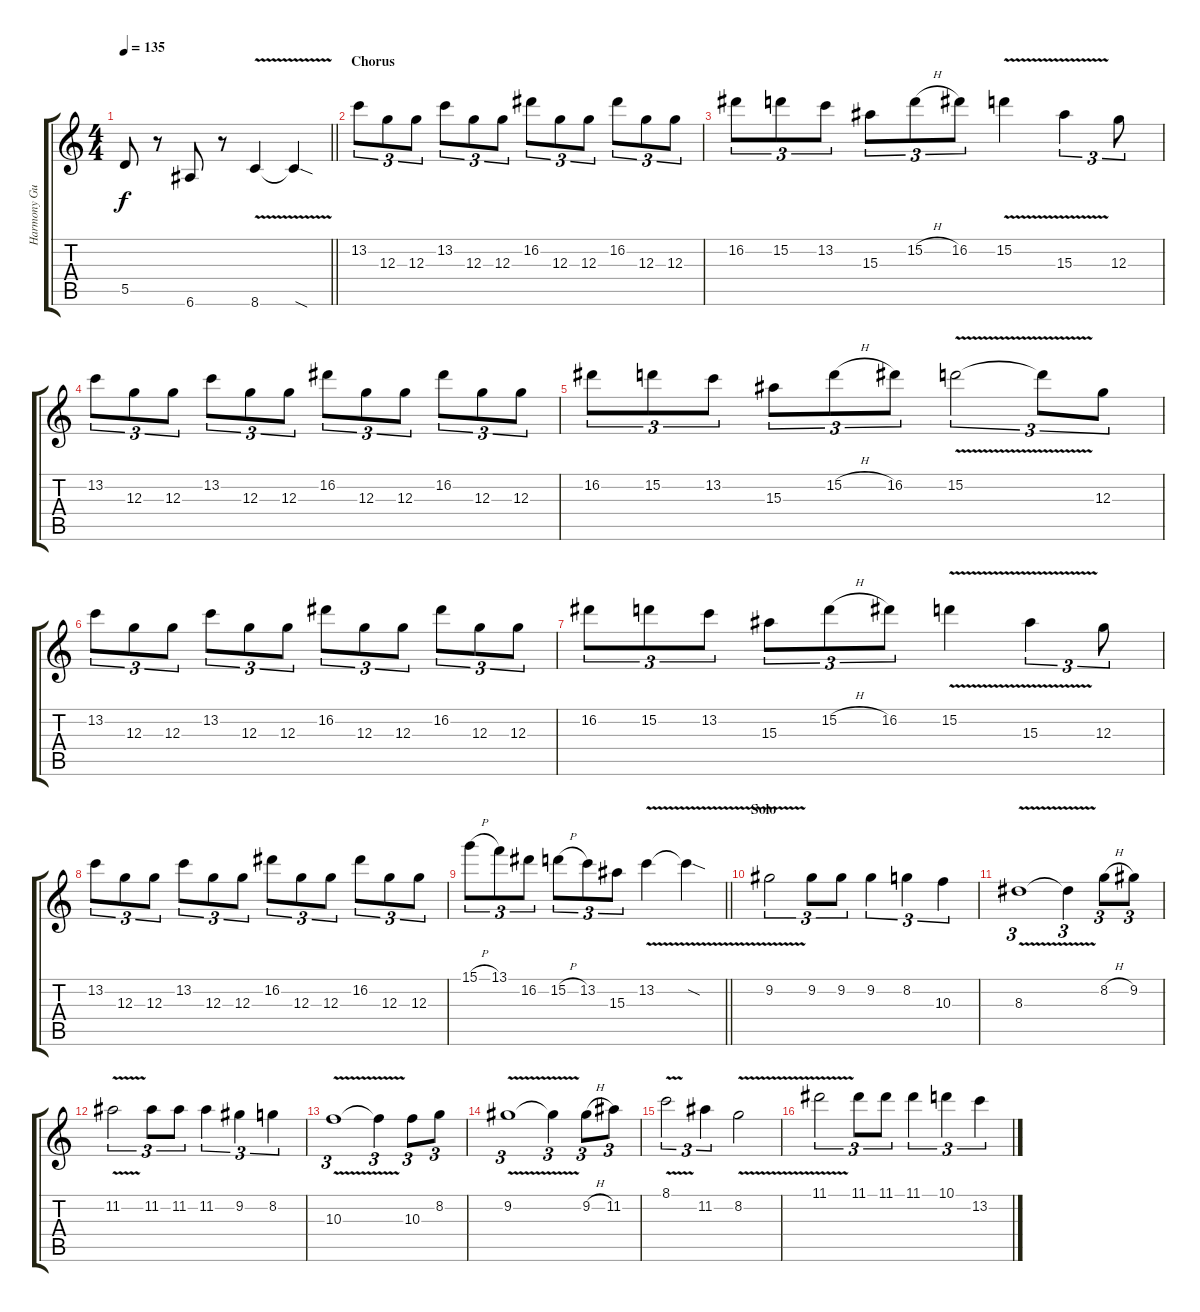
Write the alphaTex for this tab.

\track ("Harmony Guitar" "Harmony Gu") {instrument overdrivenguitar}
\staff {score tabs}
\tuning (E4 B3 G3 D3 A2 E2) {hide}
\ts (4 4)
\tempo 135
\clef g2
\barLineRight lightlight
\ks c
5.5.8{dy f} r.8 6.6.8 r.8 8.6{v}.4 8.6{sod t}.4 |
\section ("" "Chorus")
13.2.8{tu (3 2)} 12.3.8{tu (3 2)} 12.3.8{tu (3 2)} 13.2.8{tu (3 2)} 12.3.8{tu (3 2)} 12.3.8{tu (3 2)} 16.2.8{tu (3 2)} 12.3.8{tu (3 2)} 12.3.8{tu (3 2)} 16.2.8{tu (3 2)} 12.3.8{tu (3 2)} 12.3.8{tu (3 2)} |
16.2.8{tu (3 2)} 15.2.8{tu (3 2)} 13.2.8{tu (3 2)} 15.3.8{tu (3 2)} 15.2{h}.8{tu (3 2)} 16.2.8{tu (3 2)} 15.2{v}.4 15.3{v}.4{tu (3 2)} 12.3.8{tu (3 2)} |
13.2.8{tu (3 2)} 12.3.8{tu (3 2)} 12.3.8{tu (3 2)} 13.2.8{tu (3 2)} 12.3.8{tu (3 2)} 12.3.8{tu (3 2)} 16.2.8{tu (3 2)} 12.3.8{tu (3 2)} 12.3.8{tu (3 2)} 16.2.8{tu (3 2)} 12.3.8{tu (3 2)} 12.3.8{tu (3 2)} |
16.2.8{tu (3 2)} 15.2.8{tu (3 2)} 13.2.8{tu (3 2)} 15.3.8{tu (3 2)} 15.2{h}.8{tu (3 2)} 16.2.8{tu (3 2)} 15.2{v}.2{tu (3 2)} 15.2{t}.8{tu (3 2)} 12.3.8{tu (3 2)} |
13.2.8{tu (3 2)} 12.3.8{tu (3 2)} 12.3.8{tu (3 2)} 13.2.8{tu (3 2)} 12.3.8{tu (3 2)} 12.3.8{tu (3 2)} 16.2.8{tu (3 2)} 12.3.8{tu (3 2)} 12.3.8{tu (3 2)} 16.2.8{tu (3 2)} 12.3.8{tu (3 2)} 12.3.8{tu (3 2)} |
16.2.8{tu (3 2)} 15.2.8{tu (3 2)} 13.2.8{tu (3 2)} 15.3.8{tu (3 2)} 15.2{h}.8{tu (3 2)} 16.2.8{tu (3 2)} 15.2{v}.4 15.3{v}.4{tu (3 2)} 12.3.8{tu (3 2)} |
13.2.8{tu (3 2)} 12.3.8{tu (3 2)} 12.3.8{tu (3 2)} 13.2.8{tu (3 2)} 12.3.8{tu (3 2)} 12.3.8{tu (3 2)} 16.2.8{tu (3 2)} 12.3.8{tu (3 2)} 12.3.8{tu (3 2)} 16.2.8{tu (3 2)} 12.3.8{tu (3 2)} 12.3.8{tu (3 2)} |
\barLineRight lightlight
15.1{h}.8{tu (3 2)} 13.1.8{tu (3 2)} 16.2.8{tu (3 2)} 15.2{h}.8{tu (3 2)} 13.2.8{tu (3 2)} 15.3.8{tu (3 2)} 13.2{v}.4 13.2{sod t}.4 |
\section ("" "Solo")
9.2{v}.2{tu (3 2)} 9.2.8{tu (3 2)} 9.2.8{tu (3 2)} 9.2.4{tu (3 2)} 8.2.4{tu (3 2)} 10.3.4{tu (3 2)} |
8.3{v}.1{tu (3 2)} 8.3{t}.4{tu (3 2)} 8.2{h}.8{tu (3 2)} 9.2.8{tu (3 2)} |
11.2{v}.2{tu (3 2)} 11.2.8{tu (3 2)} 11.2.8{tu (3 2)} 11.2.4{tu (3 2)} 9.2.4{tu (3 2)} 8.2.4{tu (3 2)} |
10.3{v}.1{tu (3 2)} 10.3{t}.4{tu (3 2)} 10.3.8{tu (3 2)} 8.2.8{tu (3 2)} |
9.2{v}.1{tu (3 2)} 9.2{t}.4{tu (3 2)} 9.2{h}.8{tu (3 2)} 11.2.8{tu (3 2)} |
8.1{v}.2{tu (3 2)} 11.2.4{tu (3 2)} 8.2{v}.2 |
11.1{v}.2{tu (3 2)} 11.1.8{tu (3 2)} 11.1.8{tu (3 2)} 11.1.4{tu (3 2)} 10.1.4{tu (3 2)} 13.2.4{tu (3 2)}
